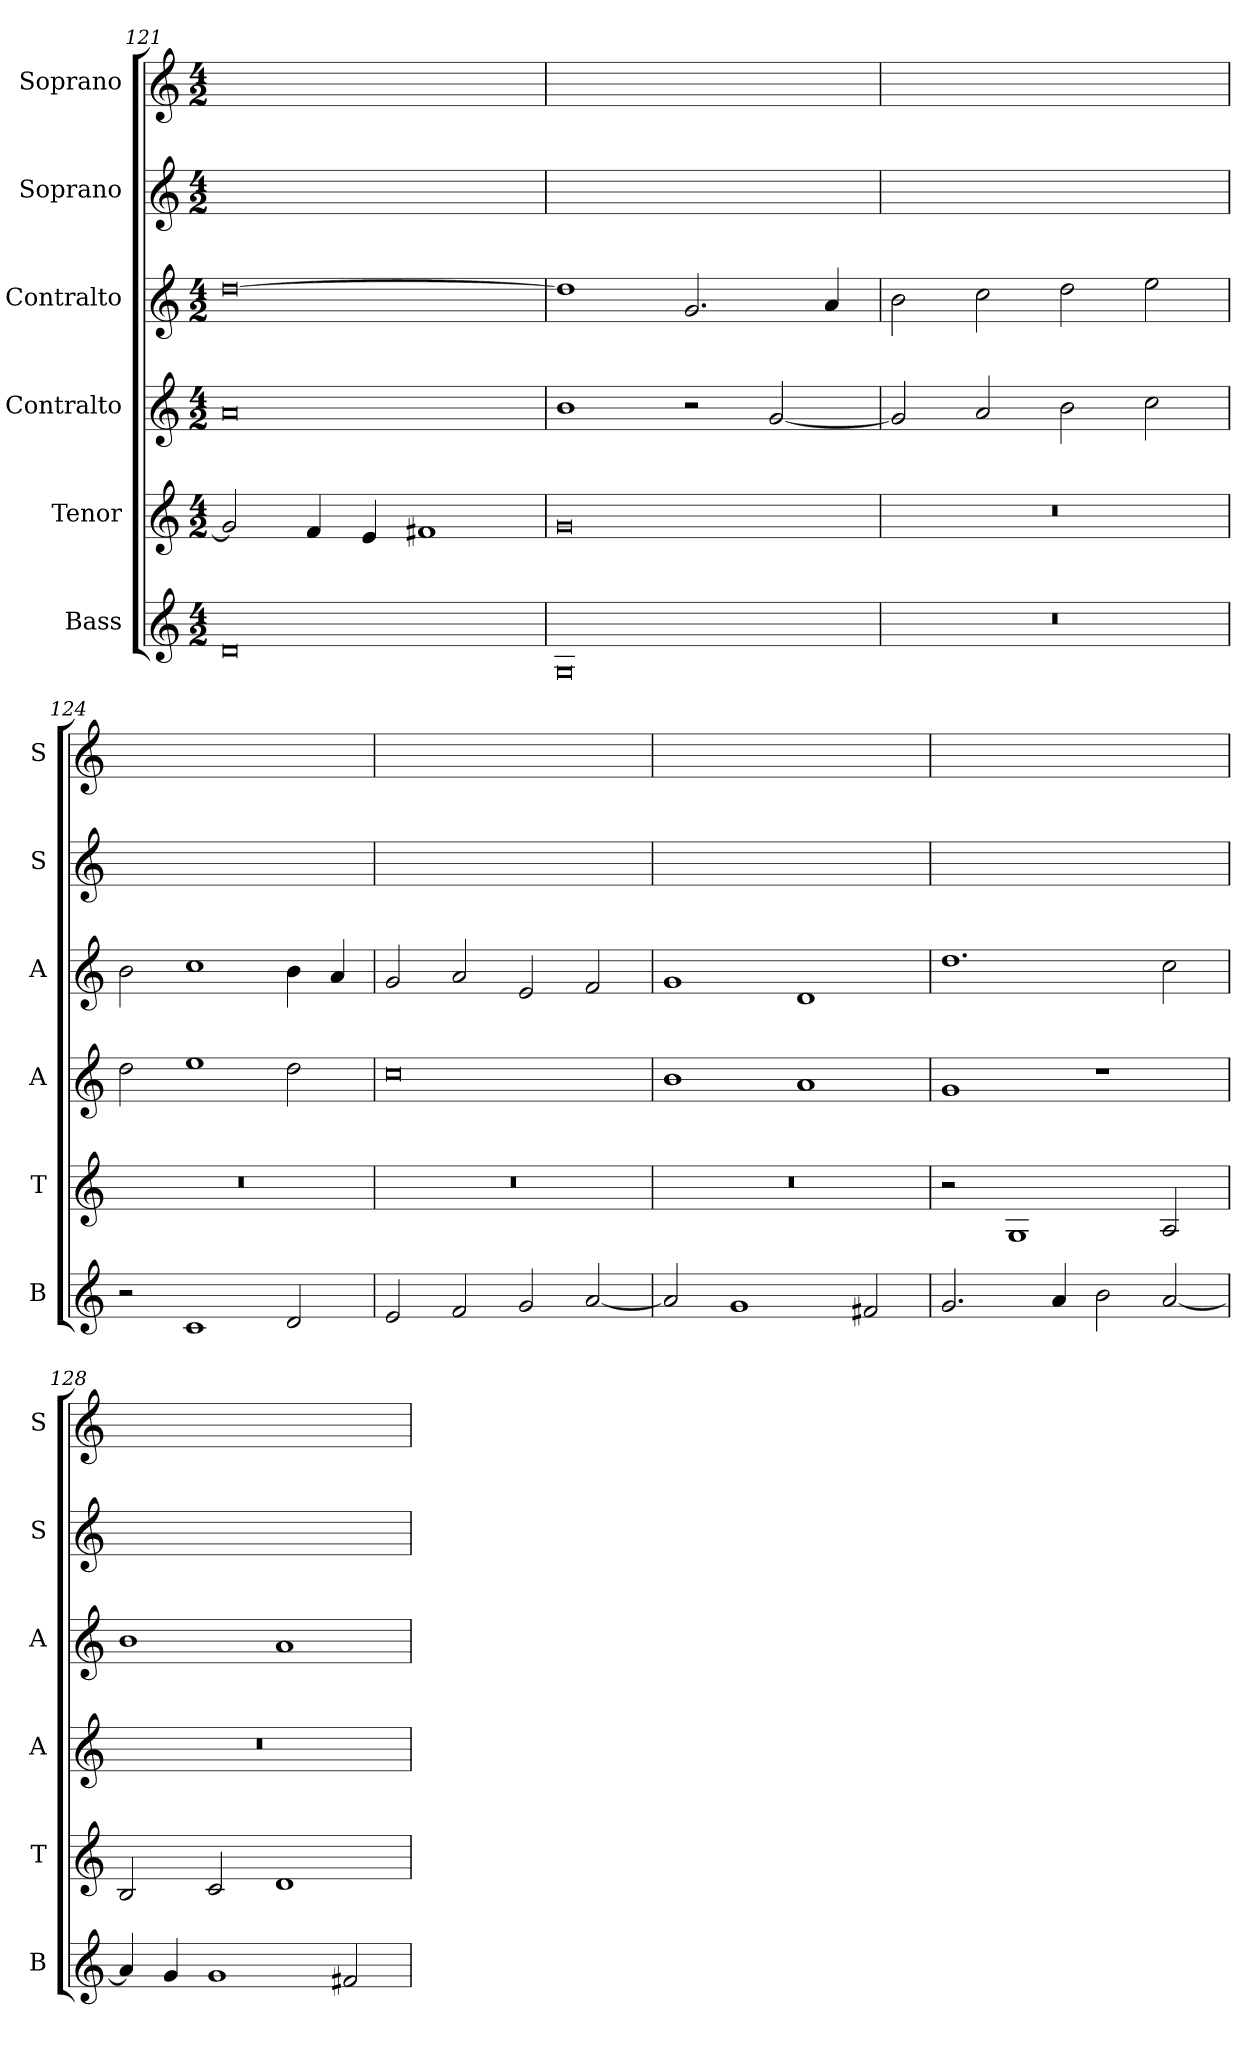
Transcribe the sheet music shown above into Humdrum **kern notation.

**kern	**kern	**kern	**kern	**kern	**kern
*part6	*part5	*part4	*part3	*part2	*part1
*staff6	*staff5	*staff4	*staff3	*staff2	*staff1
*I"Bass	*I"Tenor	*I"Contralto	*I"Contralto	*I"Soprano	*I"Soprano
*I'B	*I'T	*I'A	*I'A	*I'S	*I'S
*clefG2	*clefG2	*clefG2	*clefG2	*clefG2	*clefG2
*k[]	*k[]	*k[]	*k[]	*k[]	*k[]
*C:ion	*C:ion	*C:ion	*C:ion	*C:ion	*C:ion
*M4/2	*M4/2	*M4/2	*M4/2	*M4/2	*M4/2
=121	=121	=121	=121	=121	=121
0d	2g]	0a	[0dd	0ryy	0ryy
.	4f	.	.	.	.
.	4e	.	.	.	.
.	1f#X	.	.	.	.
=122	=122	=122	=122	=122	=122
0G	0g	1b	1dd]	0ryy	0ryy
.	.	2r	2.g	.	.
.	.	[2g	.	.	.
.	.	.	4a	.	.
=123	=123	=123	=123	=123	=123
0r	0r	2g]	2b	0ryy	0ryy
.	.	2a	2cc	.	.
.	.	2b	2dd	.	.
.	.	2cc	2ee	.	.
=124	=124	=124	=124	=124	=124
2r	0r	2dd	2b	0ryy	0ryy
1c	.	1ee	1cc	.	.
2d	.	2dd	4b	.	.
.	.	.	4a	.	.
=125	=125	=125	=125	=125	=125
2e	0r	0cc	2g	0ryy	0ryy
2f	.	.	2a	.	.
2g	.	.	2e	.	.
[2a	.	.	2f	.	.
=126	=126	=126	=126	=126	=126
2a]	0r	1b	1g	0ryy	0ryy
1g	.	.	.	.	.
.	.	1a	1d	.	.
2f#X	.	.	.	.	.
=127	=127	=127	=127	=127	=127
2.g	2r	1g	1.dd	0ryy	0ryy
.	1G	.	.	.	.
4a	.	.	.	.	.
2b	.	1r	.	.	.
[2a	2A	.	2cc	.	.
=128	=128	=128	=128	=128	=128
4a]	2B	0r	1b	0ryy	0ryy
4g	.	.	.	.	.
1g	2c	.	.	.	.
.	1d	.	1a	.	.
2f#X	.	.	.	.	.
=	=	=	=	=	=
*-	*-	*-	*-	*-	*-
